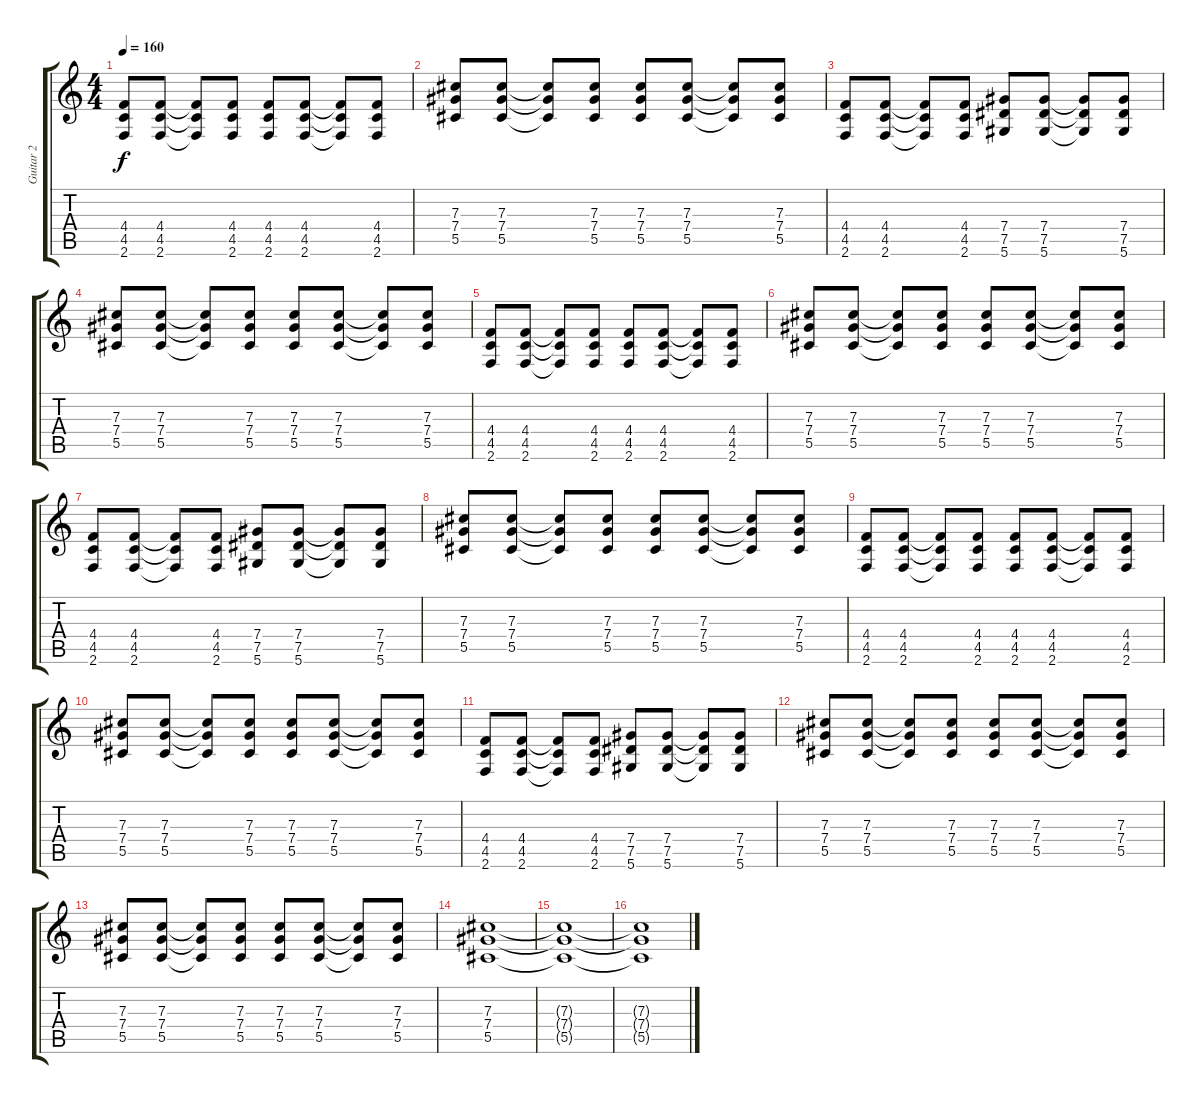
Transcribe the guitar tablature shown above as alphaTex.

\track ("Guitar 2" "Guitar 2") {instrument distortionguitar}
\staff {score tabs}
\tuning (Eb4 Bb3 Gb3 Db3 Ab2 Eb2) {hide}
\ts (4 4)
\tempo 160
\clef g2
\ks c
(4.4 4.5 2.6).8{dy f} (4.4 4.5 2.6).8 (4.4{t} 4.5{t} 2.6{t}).8 (4.4 4.5 2.6).8 (4.4 4.5 2.6).8 (4.4 4.5 2.6).8 (4.4{t} 4.5{t} 2.6{t}).8 (4.4 4.5 2.6).8 |
(7.3 7.4 5.5).8 (7.3 7.4 5.5).8 (7.3{t} 7.4{t} 5.5{t}).8 (7.3 7.4 5.5).8 (7.3 7.4 5.5).8 (7.3 7.4 5.5).8 (7.3{t} 7.4{t} 5.5{t}).8 (7.3 7.4 5.5).8 |
(4.4 4.5 2.6).8 (4.4 4.5 2.6).8 (4.4{t} 4.5{t} 2.6{t}).8 (4.4 4.5 2.6).8 (7.4 7.5 5.6).8 (7.4 7.5 5.6).8 (7.4{t} 7.5{t} 5.6{t}).8 (7.4 7.5 5.6).8 |
(7.3 7.4 5.5).8 (7.3 7.4 5.5).8 (7.3{t} 7.4{t} 5.5{t}).8 (7.3 7.4 5.5).8 (7.3 7.4 5.5).8 (7.3 7.4 5.5).8 (7.3{t} 7.4{t} 5.5{t}).8 (7.3 7.4 5.5).8 |
(4.4 4.5 2.6).8 (4.4 4.5 2.6).8 (4.4{t} 4.5{t} 2.6{t}).8 (4.4 4.5 2.6).8 (4.4 4.5 2.6).8 (4.4 4.5 2.6).8 (4.4{t} 4.5{t} 2.6{t}).8 (4.4 4.5 2.6).8 |
(7.3 7.4 5.5).8 (7.3 7.4 5.5).8 (7.3{t} 7.4{t} 5.5{t}).8 (7.3 7.4 5.5).8 (7.3 7.4 5.5).8 (7.3 7.4 5.5).8 (7.3{t} 7.4{t} 5.5{t}).8 (7.3 7.4 5.5).8 |
(4.4 4.5 2.6).8 (4.4 4.5 2.6).8 (4.4{t} 4.5{t} 2.6{t}).8 (4.4 4.5 2.6).8 (7.4 7.5 5.6).8 (7.4 7.5 5.6).8 (7.4{t} 7.5{t} 5.6{t}).8 (7.4 7.5 5.6).8 |
(7.3 7.4 5.5).8 (7.3 7.4 5.5).8 (7.3{t} 7.4{t} 5.5{t}).8 (7.3 7.4 5.5).8 (7.3 7.4 5.5).8 (7.3 7.4 5.5).8 (7.3{t} 7.4{t} 5.5{t}).8 (7.3 7.4 5.5).8 |
(4.4 4.5 2.6).8 (4.4 4.5 2.6).8 (4.4{t} 4.5{t} 2.6{t}).8 (4.4 4.5 2.6).8 (4.4 4.5 2.6).8 (4.4 4.5 2.6).8 (4.4{t} 4.5{t} 2.6{t}).8 (4.4 4.5 2.6).8 |
(7.3 7.4 5.5).8 (7.3 7.4 5.5).8 (7.3{t} 7.4{t} 5.5{t}).8 (7.3 7.4 5.5).8 (7.3 7.4 5.5).8 (7.3 7.4 5.5).8 (7.3{t} 7.4{t} 5.5{t}).8 (7.3 7.4 5.5).8 |
(4.4 4.5 2.6).8 (4.4 4.5 2.6).8 (4.4{t} 4.5{t} 2.6{t}).8 (4.4 4.5 2.6).8 (7.4 7.5 5.6).8 (7.4 7.5 5.6).8 (7.4{t} 7.5{t} 5.6{t}).8 (7.4 7.5 5.6).8 |
(7.3 7.4 5.5).8 (7.3 7.4 5.5).8 (7.3{t} 7.4{t} 5.5{t}).8 (7.3 7.4 5.5).8 (7.3 7.4 5.5).8 (7.3 7.4 5.5).8 (7.3{t} 7.4{t} 5.5{t}).8 (7.3 7.4 5.5).8 |
(7.3 7.4 5.5).8 (7.3 7.4 5.5).8 (7.3{t} 7.4{t} 5.5{t}).8 (7.3 7.4 5.5).8 (7.3 7.4 5.5).8 (7.3 7.4 5.5).8 (7.3{t} 7.4{t} 5.5{t}).8 (7.3 7.4 5.5).8 |
(7.3 7.4 5.5).1 |
(7.3{t} 7.4{t} 5.5{t}).1 |
(7.3{t} 7.4{t} 5.5{t}).1
